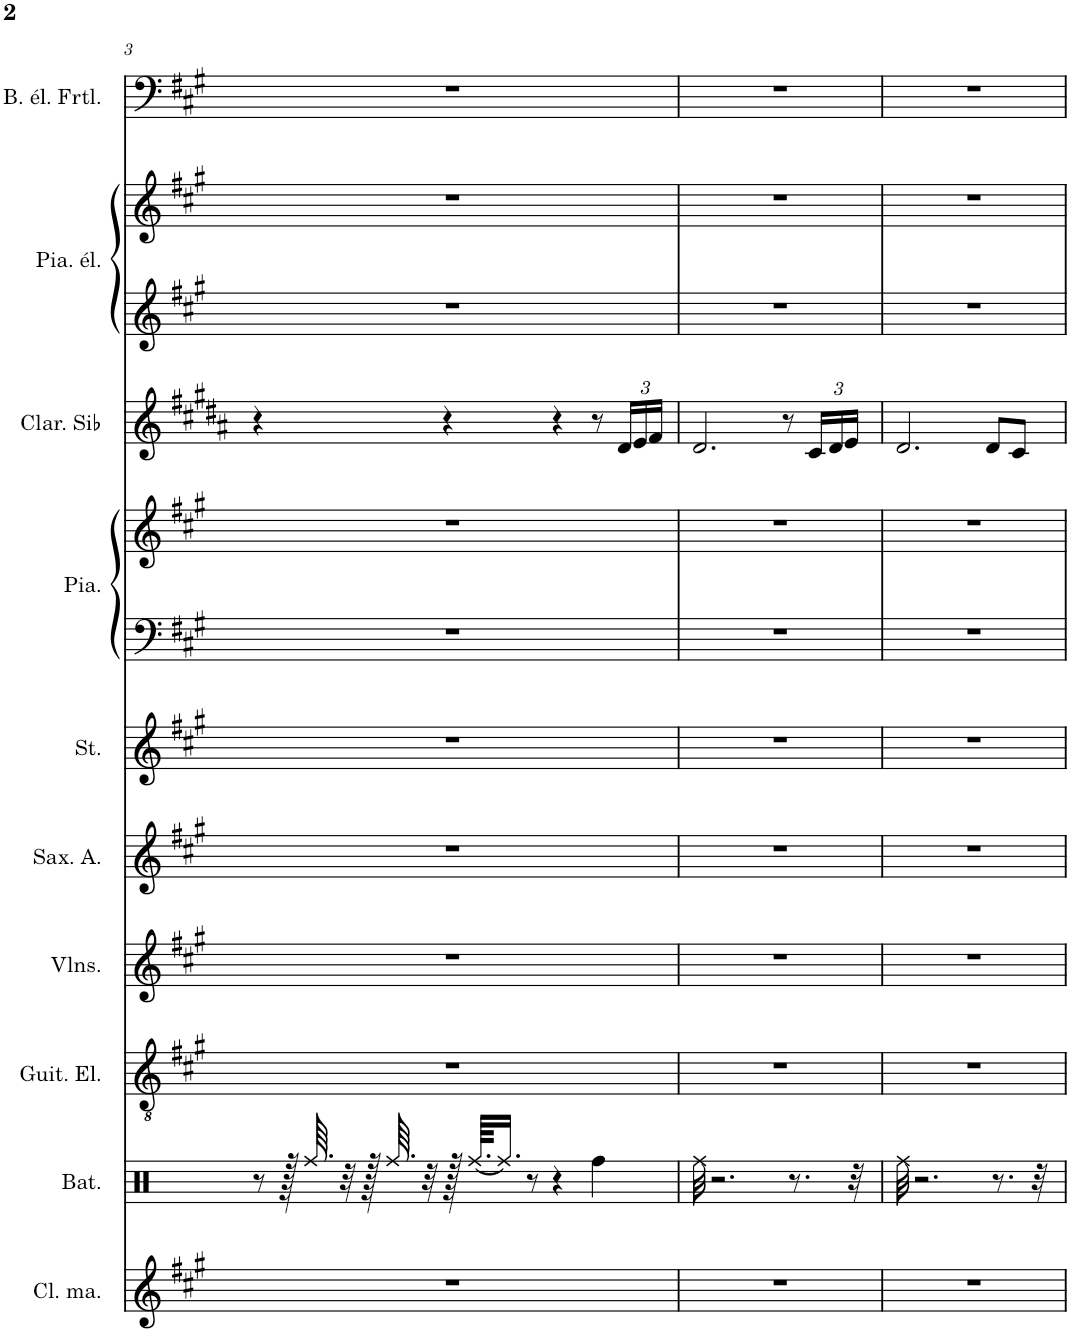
**kern	**kern	**kern	**kern	**kern	**kern	**kern	**kern	**kern	**kern	**kern	**kern
*part10	*part9	*part8	*part7	*part6	*part5	*part4	*part4	*part3	*part2	*part2	*part1
*staff12	*staff11	*staff10	*staff9	*staff8	*staff7	*staff6	*staff5	*staff4	*staff3	*staff2	*staff1
*I"Cloches à mains	*I"Batterie	*I"Guitare électrique	*I"Violons	*I"Saxophone Alto	*I"Cordes	*I"Piano	*	*I"Clarinette en Sib	*I"Piano électrique	*	*I"Basse électrique fretless, I WillAlw
*I'Cl. ma.	*I'Bat.	*I'Guit. El.	*I'Vlns.	*I'Sax. A.	*	*I'Pia.	*	*I'Clar. Sib	*I'Pia. él.	*	*I'B. él. Frtl.
!!LO:PB:g=z
*clefG2	*clefX	*clefGv2	*clefG2	*clefG2	*clefG2	*clefF4	*clefG2	*clefG2	*clefG2	*clefG2	*clefF4
*	*	*	*	*Trd5c9	*	*	*	*Trd1c2	*	*	*Trd7c12
*k[f#c#g#]	*k[]	*k[f#c#g#]	*k[f#c#g#]	*k[f#c#g#]	*k[f#c#g#]	*k[f#c#g#]	*k[f#c#g#]	*k[f#c#g#d#a#]	*k[f#c#g#]	*k[f#c#g#]	*k[f#c#g#]
*M4/4	*M4/4	*M4/4	*M4/4	*M4/4	*M4/4	*M4/4	*M4/4	*M4/4	*M4/4	*M4/4	*M4/4
=3	=3	=3	=3	=3	=3	=3	=3	=3	=3	=3	=3
1r	8r	1r	1r	1r	1r	1r	1r	4r	1r	1r	1r
.	128r	.	.	.	.	.	.	.	.	.	.
.	64.Rff/	.	.	.	.	.	.	.	.	.	.
.	32r	.	.	.	.	.	.	.	.	.	.
.	128r	.	.	.	.	.	.	.	.	.	.
.	64.Rff/	.	.	.	.	.	.	.	.	.	.
.	32r	.	.	.	.	.	.	.	.	.	.
.	128r	.	.	.	.	.	.	4r	.	.	.
.	[64.Rff/KKLL	.	.	.	.	.	.	.	.	.	.
.	16.Rff/JJ]	.	.	.	.	.	.	.	.	.	.
.	8r	.	.	.	.	.	.	.	.	.	.
.	4r	.	.	.	.	.	.	4r	.	.	.
.	4Rff\	.	.	.	.	.	.	8r	.	.	.
*	*	*	*	*	*	*	*	*Xbrackettup	*	*	*
.	.	.	.	.	.	.	.	24d#/LL	.	.	.
.	.	.	.	.	.	.	.	24e/	.	.	.
.	.	.	.	.	.	.	.	24f#/JJ	.	.	.
=4	=4	=4	=4	=4	=4	=4	=4	=4	=4	=4	=4
1r	32Rff\	1r	1r	1r	1r	1r	1r	2.d#/	1r	1r	1r
.	2.r	.	.	.	.	.	.	.	.	.	.
.	.	.	.	.	.	.	.	8r	.	.	.
.	8.r	.	.	.	.	.	.	.	.	.	.
.	.	.	.	.	.	.	.	24c#/LL	.	.	.
.	.	.	.	.	.	.	.	24d#/	.	.	.
.	.	.	.	.	.	.	.	24e/JJ	.	.	.
.	32r	.	.	.	.	.	.	.	.	.	.
=5	=5	=5	=5	=5	=5	=5	=5	=5	=5	=5	=5
1r	32Rff\	1r	1r	1r	1r	1r	1r	2.d#/	1r	1r	1r
.	2.r	.	.	.	.	.	.	.	.	.	.
.	.	.	.	.	.	.	.	8d#/L	.	.	.
.	8.r	.	.	.	.	.	.	.	.	.	.
.	.	.	.	.	.	.	.	8c#/J	.	.	.
.	32r	.	.	.	.	.	.	.	.	.	.
=	=	=	=	=	=	=	=	=	=	=	=
*-	*-	*-	*-	*-	*-	*-	*-	*-	*-	*-	*-
